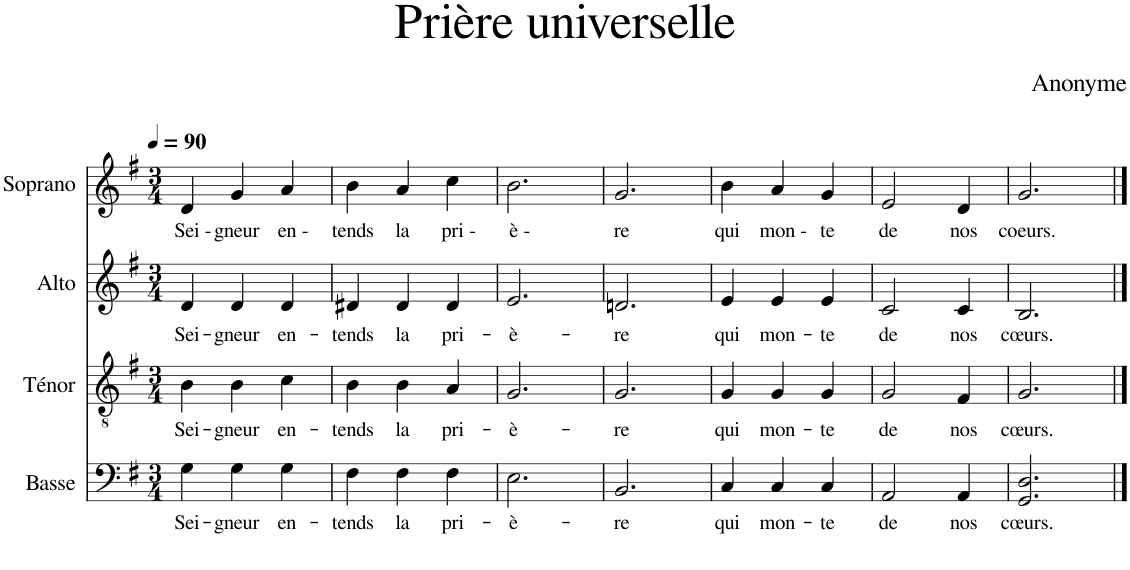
**kern	**text	**kern	**text	**kern	**text	**kern	**text
*part4	*part4	*part3	*part3	*part2	*part2	*part1	*part1
*staff4	*staff4	*staff3	*staff3	*staff2	*staff2	*staff1	*staff1
*I"Basse	*	*I"Ténor	*	*I"Alto	*	*I"Soprano	*
*I'B.	*	*I'T.	*	*I'A.	*	*I'S.	*
*clefF4	*	*clefGv2	*	*clefG2	*	*clefG2	*
*k[f#]	*	*k[f#]	*	*k[f#]	*	*k[f#]	*
*M3/4	*	*M3/4	*	*M3/4	*	*M3/4	*
*MM90	*	*MM90	*	*MM90	*	*MM90	*
=1	=1	=1	=1	=1	=1	=1	=1
!	!LO:LY:b	!	!LO:LY:b	!	!LO:LY:b	!	!LO:LY:b
4G\	Sei-	4B\	Sei-	4d/	Sei-	4d/	Sei -
!	!LO:LY:b	!	!LO:LY:b	!	!LO:LY:b	!	!LO:LY:b
4G\	-gneur	4B\	-gneur	4d/	-gneur	4g/	gneur
!	!LO:LY:b	!	!LO:LY:b	!	!LO:LY:b	!	!LO:LY:b
4G\	en-	4c\	en-	4d/	en-	4a/	en -
=2	=2	=2	=2	=2	=2	=2	=2
!	!LO:LY:b	!	!LO:LY:b	!	!LO:LY:b	!	!LO:LY:b
4F#\	-tends	4B\	-tends	4d#X/	-tends	4b\	tends
!	!LO:LY:b	!	!LO:LY:b	!	!LO:LY:b	!	!LO:LY:b
4F#\	la	4B\	la	4d#/	la	4a/	la
!	!LO:LY:b	!	!LO:LY:b	!	!LO:LY:b	!	!LO:LY:b
4F#\	pri-	4A/	pri-	4d#/	pri-	4cc\	pri -
=3	=3	=3	=3	=3	=3	=3	=3
!	!LO:LY:b	!	!LO:LY:b	!	!LO:LY:b	!	!LO:LY:b
2.E\	-è-	2.G/	-è-	2.e/	-è-	2.b\	è -
=4	=4	=4	=4	=4	=4	=4	=4
!	!LO:LY:b	!	!LO:LY:b	!	!LO:LY:b	!	!LO:LY:b
2.BB/	-re	2.G/	-re	2.dn/	-re	2.g/	re
=5	=5	=5	=5	=5	=5	=5	=5
!	!LO:LY:b	!	!LO:LY:b	!	!LO:LY:b	!	!LO:LY:b
4C/	qui	4G/	qui	4e/	qui	4b\	qui
!	!LO:LY:b	!	!LO:LY:b	!	!LO:LY:b	!	!LO:LY:b
4C/	mon-	4G/	mon-	4e/	mon-	4a/	mon -
!	!LO:LY:b	!	!LO:LY:b	!	!LO:LY:b	!	!LO:LY:b
4C/	-te	4G/	-te	4e/	-te	4g/	te
=6	=6	=6	=6	=6	=6	=6	=6
!	!LO:LY:b	!	!LO:LY:b	!	!LO:LY:b	!	!LO:LY:b
2AA/	de	2G/	de	2c/	de	2e/	de
!	!LO:LY:b	!	!LO:LY:b	!	!LO:LY:b	!	!LO:LY:b
4AA/	nos	4F#/	nos	4c/	nos	4d/	nos
=7	=7	=7	=7	=7	=7	=7	=7
!	!LO:LY:b	!	!LO:LY:b	!	!LO:LY:b	!	!LO:LY:b
2.GG/ 2.D/	cœurs.	2.G/	cœurs.	2.B/	cœurs.	2.g/	coeurs.
==	==	==	==	==	==	==	==
*-	*-	*-	*-	*-	*-	*-	*-
